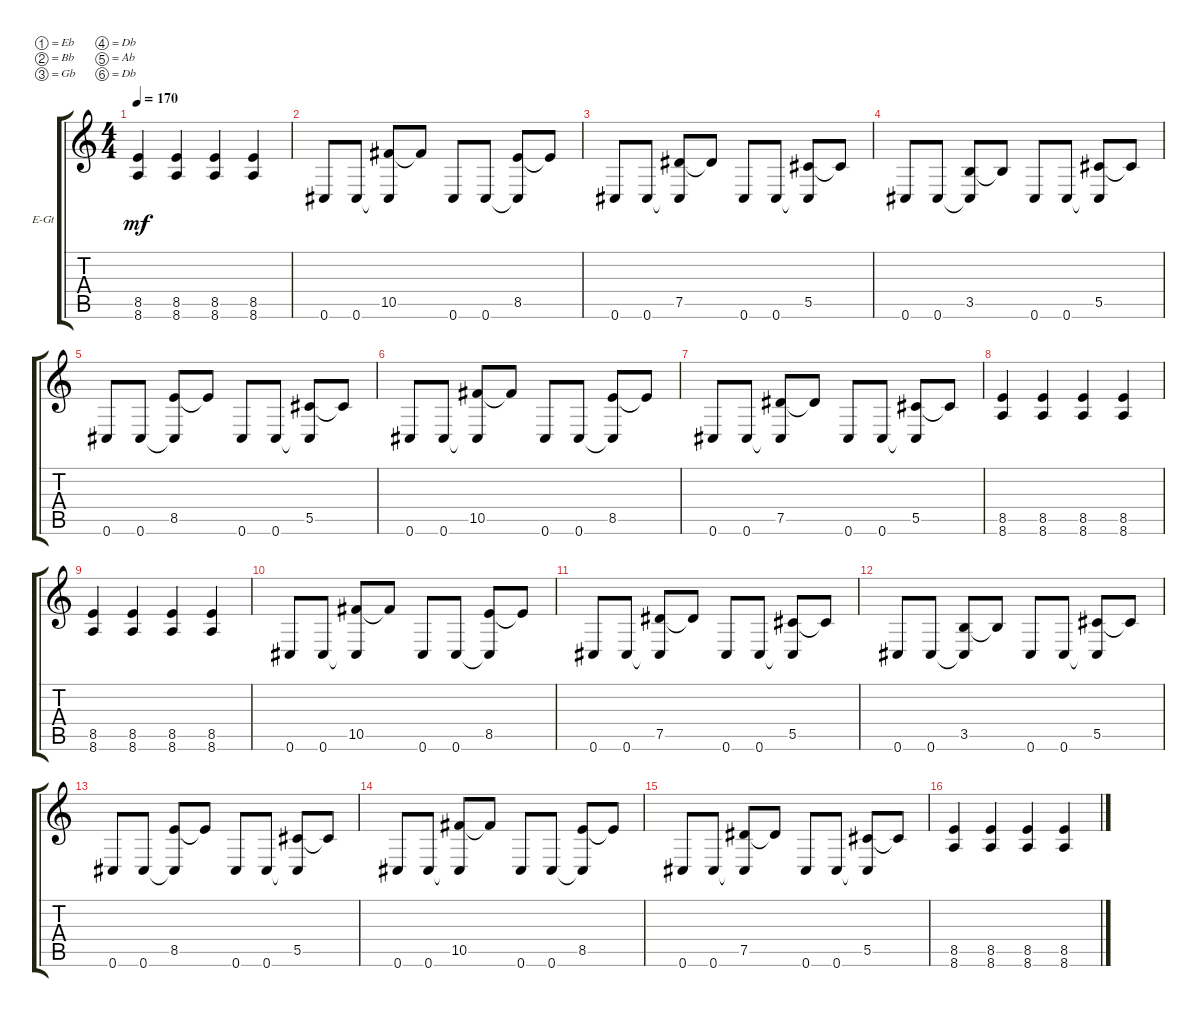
\defaultSystemsLayout 4
\bracketExtendMode groupsimilarinstruments
\firstSystemTrackNameOrientation horizontal
\otherSystemsTrackNameOrientation horizontal
\track ("Electric Guitar" "E-Gt") {instrument distortionguitar}
\staff {score tabs}
\tuning (Eb4 Bb3 Gb3 Db3 Ab2 Db2)
\ts (4 4)
\tempo 170
\clef g2
\ks c
(8.5 8.6).4{dy mf} (8.5 8.6).4 (8.5 8.6).4 (8.5 8.6).4 |
0.6.8 0.6.8 (10.5 0.6{t}).8 10.5{t}.8 0.6.8 0.6.8 (8.5 0.6{t}).8 8.5{t}.8 |
0.6.8 0.6.8 (7.5 0.6{t}).8 7.5{t}.8 0.6.8 0.6.8 (5.5 0.6{t}).8 5.5{t}.8 |
0.6.8 0.6.8 (3.5 0.6{t}).8 3.5{t}.8 0.6.8 0.6.8 (5.5 0.6{t}).8 5.5{t}.8 |
0.6.8 0.6.8 (8.5 0.6{t}).8 8.5{t}.8 0.6.8 0.6.8 (5.5 0.6{t}).8 5.5{t}.8 |
0.6.8 0.6.8 (10.5 0.6{t}).8 10.5{t}.8 0.6.8 0.6.8 (8.5 0.6{t}).8 8.5{t}.8 |
0.6.8 0.6.8 (7.5 0.6{t}).8 7.5{t}.8 0.6.8 0.6.8 (5.5 0.6{t}).8 5.5{t}.8 |
(8.6 8.5).4 (8.6 8.5).4 (8.6 8.5).4 (8.6 8.5).4 |
(8.5 8.6).4 (8.5 8.6).4 (8.5 8.6).4 (8.5 8.6).4 |
0.6.8 0.6.8 (10.5 0.6{t}).8 10.5{t}.8 0.6.8 0.6.8 (8.5 0.6{t}).8 8.5{t}.8 |
0.6.8 0.6.8 (7.5 0.6{t}).8 7.5{t}.8 0.6.8 0.6.8 (5.5 0.6{t}).8 5.5{t}.8 |
0.6.8 0.6.8 (3.5 0.6{t}).8 3.5{t}.8 0.6.8 0.6.8 (5.5 0.6{t}).8 5.5{t}.8 |
0.6.8 0.6.8 (8.5 0.6{t}).8 8.5{t}.8 0.6.8 0.6.8 (5.5 0.6{t}).8 5.5{t}.8 |
0.6.8 0.6.8 (10.5 0.6{t}).8 10.5{t}.8 0.6.8 0.6.8 (8.5 0.6{t}).8 8.5{t}.8 |
0.6.8 0.6.8 (7.5 0.6{t}).8 7.5{t}.8 0.6.8 0.6.8 (5.5 0.6{t}).8 5.5{t}.8 |
(8.6 8.5).4 (8.6 8.5).4 (8.6 8.5).4 (8.6 8.5).4
